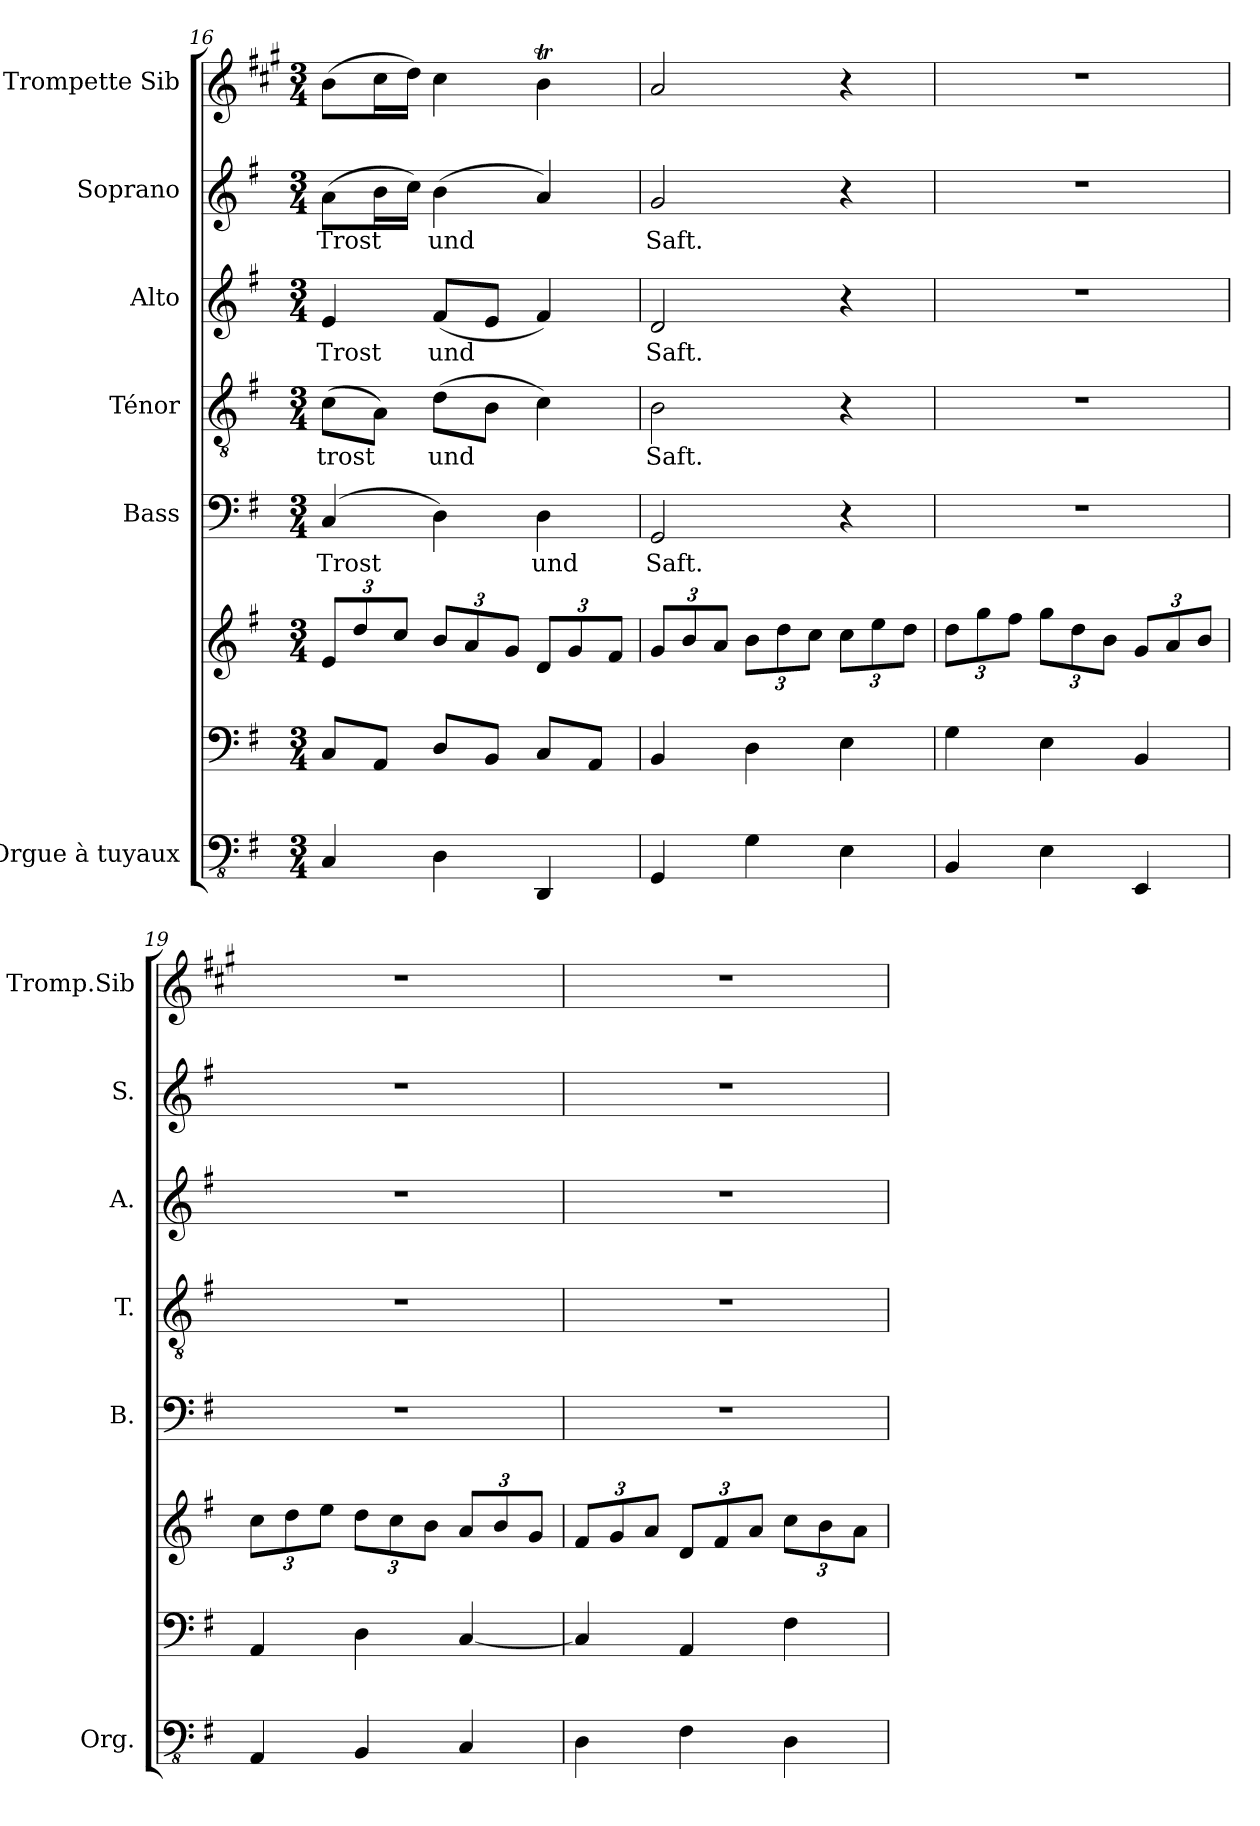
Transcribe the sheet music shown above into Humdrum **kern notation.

**kern	**kern	**kern	**kern	**text	**kern	**text	**kern	**text	**kern	**text	**kern
*part6	*part6	*part6	*part5	*part5	*part4	*part4	*part3	*part3	*part2	*part2	*part1
*staff8	*staff7	*staff6	*staff5	*staff5	*staff4	*staff4	*staff3	*staff3	*staff2	*staff2	*staff1
*I"Orgue à tuyaux	*	*	*I"Bass	*	*I"Ténor	*	*I"Alto	*	*I"Soprano	*	*I"Trompette Sib
*I'Org.	*	*	*I'B.	*	*I'T.	*	*I'A.	*	*I'S.	*	*I'Tromp.Sib
*clefFv4	*clefF4	*clefG2	*clefF4	*	*clefGv2	*	*clefG2	*	*clefG2	*	*clefG2
*	*	*	*	*	*	*	*	*	*	*	*ITrd1c2
*k[f#]	*k[f#]	*k[f#]	*k[f#]	*	*k[f#]	*	*k[f#]	*	*k[f#]	*	*k[f#]
*M3/4	*M3/4	*M3/4	*M3/4	*	*M3/4	*	*M3/4	*	*M3/4	*	*M3/4
*	*	*Xbrackettup	*	*	*	*	*	*	*	*	*
=16	=16	=16	=16	=16	=16	=16	=16	=16	=16	=16	=16
!	!	!	!	!LO:LY:b	!	!LO:LY:b	!	!LO:LY:b	!	!LO:LY:b	!
4CC/	8C/L	12e/L	(4C/	Trost	(8c\L	trost	4e/	Trost	(8a\L	Trost	(8a\L
.	.	12dd/	.	.	.	.	.	.	.	.	.
.	8AA/J	.	.	.	8A\J)	.	.	.	16b\L	.	16b\L
.	.	12cc/J	.	.	.	.	.	.	.	.	.
.	.	.	.	.	.	.	.	.	16cc\JJ)	.	16cc\JJ)
!	!	!	!	!	!	!LO:LY:b	!	!LO:LY:b	!	!LO:LY:b	!
4DD\	8D/L	12b/L	4D\)	.	(8d\L	und	(8f#/L	-und	(4b\	und	4b\
.	.	12a/	.	.	.	.	.	.	.	.	.
.	8BB/J	.	.	.	8B\J	.	8e/J	.	.	.	.
.	.	12g/J	.	.	.	.	.	.	.	.	.
!	!	!	!	!LO:LY:b	!	!	!	!	!	!	!
4DDD/	8C/L	12d/L	4D\	und	4c\)	.	4f#/)	.	4a/)	.	4aT\
.	.	12g/	.	.	.	.	.	.	.	.	.
.	8AA/J	.	.	.	.	.	.	.	.	.	.
.	.	12f#/J	.	.	.	.	.	.	.	.	.
=17	=17	=17	=17	=17	=17	=17	=17	=17	=17	=17	=17
!	!	!	!	!LO:LY:b	!	!LO:LY:b	!	!LO:LY:b	!	!LO:LY:b	!
4GGG/	4BB/	12g/L	2GG/	Saft.	2B\	Saft.	2d/	Saft.	2g/	Saft.	2g/
.	.	12b/	.	.	.	.	.	.	.	.	.
.	.	12a/J	.	.	.	.	.	.	.	.	.
4GG\	4D\	12b\L	.	.	.	.	.	.	.	.	.
.	.	12dd\	.	.	.	.	.	.	.	.	.
.	.	12cc\J	.	.	.	.	.	.	.	.	.
4EE\	4E\	12cc\L	4r	.	4r	.	4r	.	4r	.	4r
.	.	12ee\	.	.	.	.	.	.	.	.	.
.	.	12dd\J	.	.	.	.	.	.	.	.	.
=18	=18	=18	=18	=18	=18	=18	=18	=18	=18	=18	=18
4BBB/	4G\	12dd\L	2.r	.	2.r	.	2.r	.	2.r	.	2.r
.	.	12gg\	.	.	.	.	.	.	.	.	.
.	.	12ff#\J	.	.	.	.	.	.	.	.	.
4EE\	4E\	12gg\L	.	.	.	.	.	.	.	.	.
.	.	12dd\	.	.	.	.	.	.	.	.	.
.	.	12b\J	.	.	.	.	.	.	.	.	.
4EEE/	4BB/	12g/L	.	.	.	.	.	.	.	.	.
.	.	12a/	.	.	.	.	.	.	.	.	.
.	.	12b/J	.	.	.	.	.	.	.	.	.
!!LO:LB:g=z
=19	=19	=19	=19	=19	=19	=19	=19	=19	=19	=19	=19
4AAA/	4AA/	12cc\L	2.r	.	2.r	.	2.r	.	2.r	.	2.r
.	.	12dd\	.	.	.	.	.	.	.	.	.
.	.	12ee\J	.	.	.	.	.	.	.	.	.
4BBB/	4D\	12dd\L	.	.	.	.	.	.	.	.	.
.	.	12cc\	.	.	.	.	.	.	.	.	.
.	.	12b\J	.	.	.	.	.	.	.	.	.
4CC/	[4C/	12a/L	.	.	.	.	.	.	.	.	.
.	.	12b/	.	.	.	.	.	.	.	.	.
.	.	12g/J	.	.	.	.	.	.	.	.	.
=20	=20	=20	=20	=20	=20	=20	=20	=20	=20	=20	=20
4DD\	4C/]	12f#/L	2.r	.	2.r	.	2.r	.	2.r	.	2.r
.	.	12g/	.	.	.	.	.	.	.	.	.
.	.	12a/J	.	.	.	.	.	.	.	.	.
4FF#\	4AA/	12d/L	.	.	.	.	.	.	.	.	.
.	.	12f#/	.	.	.	.	.	.	.	.	.
.	.	12a/J	.	.	.	.	.	.	.	.	.
4DD\	4F#\	12cc\L	.	.	.	.	.	.	.	.	.
.	.	12b\	.	.	.	.	.	.	.	.	.
.	.	12a\J	.	.	.	.	.	.	.	.	.
=	=	=	=	=	=	=	=	=	=	=	=
*-	*-	*-	*-	*-	*-	*-	*-	*-	*-	*-	*-
